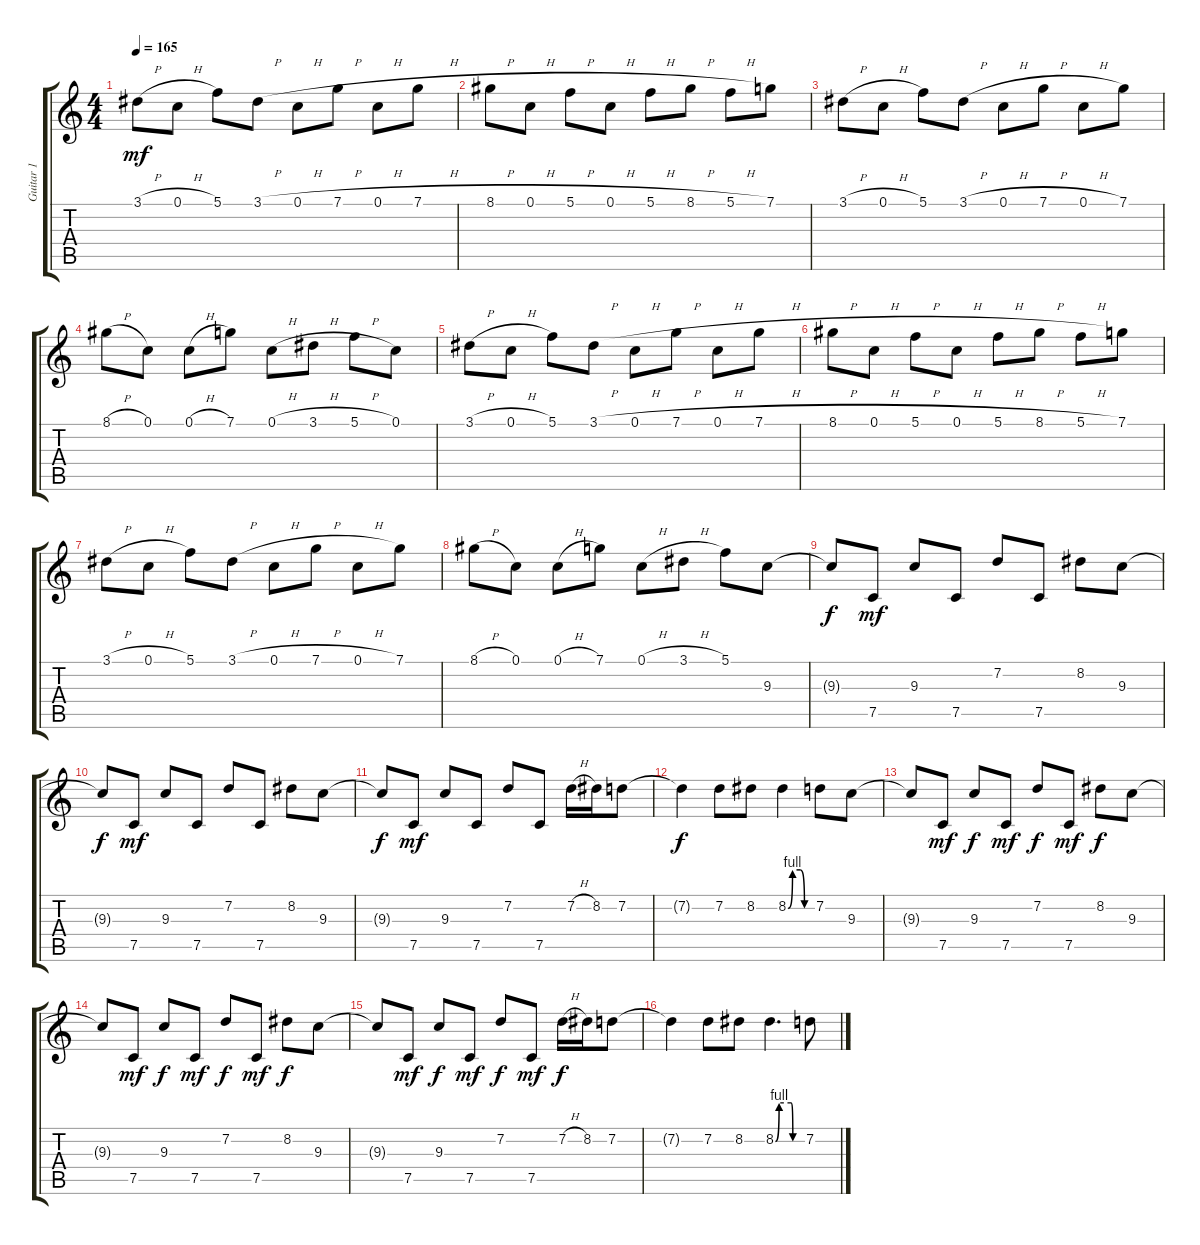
\track ("Guitar 1" "Guitar 1") {instrument distortionguitar}
\staff {score tabs}
\tuning (C4 G3 Eb3 Bb2 F2 C2) {hide}
\ts (4 4)
\tempo 165
\clef g2
\ks c
3.1{h}.8{dy mf} 0.1{h}.8 5.1.8 3.1{h}.8 0.1{h}.8 7.1{h}.8 0.1{h}.8 7.1{h}.8 |
8.1{h}.8 0.1{h}.8 5.1{h}.8 0.1{h}.8 5.1{h}.8 8.1{h}.8 5.1{h}.8 7.1.8 |
3.1{h}.8 0.1{h}.8 5.1.8 3.1{h}.8 0.1{h}.8 7.1{h}.8 0.1{h}.8 7.1.8 |
8.1{h}.8 0.1.8 0.1{h}.8 7.1.8 0.1{h}.8 3.1{h}.8 5.1{h}.8 0.1.8 |
3.1{h}.8 0.1{h}.8 5.1.8 3.1{h}.8 0.1{h}.8 7.1{h}.8 0.1{h}.8 7.1{h}.8 |
8.1{h}.8 0.1{h}.8 5.1{h}.8 0.1{h}.8 5.1{h}.8 8.1{h}.8 5.1{h}.8 7.1.8 |
3.1{h}.8 0.1{h}.8 5.1.8 3.1{h}.8 0.1{h}.8 7.1{h}.8 0.1{h}.8 7.1.8 |
8.1{h}.8 0.1.8 0.1{h}.8 7.1.8 0.1{h}.8 3.1{h}.8 5.1.8 9.3.8{balance 3} |
9.3{t}.8{dy f} 7.5.8{dy mf} 9.3.8 7.5.8 7.2.8 7.5.8 8.2.8 9.3.8 |
9.3{t}.8{dy f} 7.5.8{dy mf} 9.3.8 7.5.8 7.2.8 7.5.8 8.2.8 9.3.8 |
9.3{t}.8{dy f} 7.5.8{dy mf} 9.3.8 7.5.8 7.2.8 7.5.8 7.2{h}.16 8.2.16 7.2.8 |
7.2{t}.4{dy f} 7.2.8 8.2.8 8.2{be (custom 0 0 11 4 30 4 41 0 60 0)}.4 7.2.8 9.3.8 |
9.3{t}.8 7.5.8{dy mf} 9.3.8{dy f} 7.5.8{dy mf} 7.2.8{dy f} 7.5.8{dy mf} 8.2.8{dy f} 9.3.8 |
9.3{t}.8 7.5.8{dy mf} 9.3.8{dy f} 7.5.8{dy mf} 7.2.8{dy f} 7.5.8{dy mf} 8.2.8{dy f} 9.3.8 |
9.3{t}.8 7.5.8{dy mf} 9.3.8{dy f} 7.5.8{dy mf} 7.2.8{dy f} 7.5.8{dy mf} 7.2{h}.16{dy f} 8.2.16 7.2.8 |
7.2{t}.4 7.2.8 8.2.8 8.2{be (custom 0 0 8 4 35 4 39 0 60 0)}.4{d} 7.2.8
